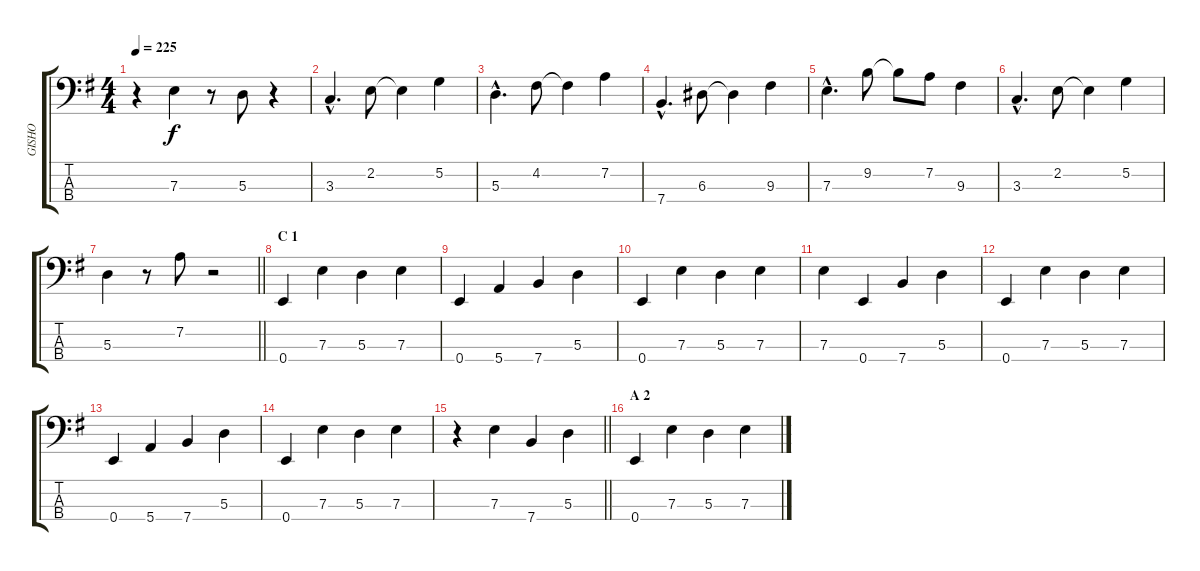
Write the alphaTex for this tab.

\track ("GISHO" "GISHO") {instrument electricbasspick}
\staff {score tabs}
\tuning (G2 D2 A1 E1) {hide}
\ts (4 4)
\tempo 225
\clef f4
\ks g
r.4{dy f} 7.3.4 r.8 5.3.8 r.4 |
3.3{hac}.4{d} 2.2.8 2.2{t}.4 5.2.4 |
5.3{hac}.4{d} 4.2.8 4.2{t}.4 7.2.4 |
7.4{hac}.4{d} 6.3.8 6.3{t}.4 9.3.4 |
7.3{hac}.4{d} 9.2.8 9.2{t}.8 7.2.8 9.3.4 |
3.3{hac}.4{d} 2.2.8 2.2{t}.4 5.2.4 |
\barLineRight lightlight
5.3.4 r.8 7.2.8 r.2 |
\section ("" "C 1")
0.4.4 7.3.4 5.3.4 7.3.4 |
0.4.4 5.4.4 7.4.4 5.3.4 |
0.4.4 7.3.4 5.3.4 7.3.4 |
7.3.4 0.4.4 7.4.4 5.3.4 |
0.4.4 7.3.4 5.3.4 7.3.4 |
0.4.4 5.4.4 7.4.4 5.3.4 |
0.4.4 7.3.4 5.3.4 7.3.4 |
\barLineRight lightlight
r.4 7.3.4 7.4.4 5.3.4 |
\section ("" "A 2")
0.4.4 7.3.4 5.3.4 7.3.4
